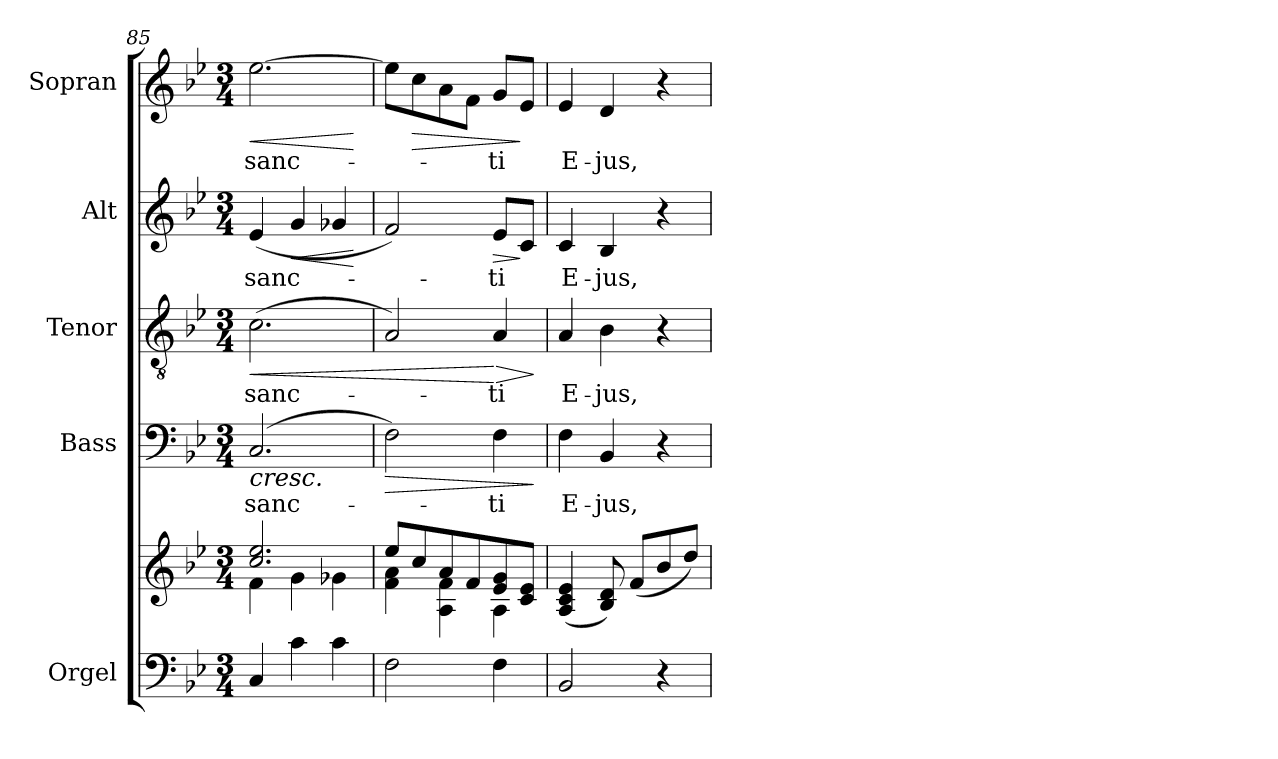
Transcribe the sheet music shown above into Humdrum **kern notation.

**kern	**kern	**kern	**text	**dynam	**kern	**text	**dynam	**kern	**text	**dynam	**kern	**text	**dynam
*part5	*part5	*part4	*part4	*part4	*part3	*part3	*part3	*part2	*part2	*part2	*part1	*part1	*part1
*staff6	*staff5	*staff4	*staff4	*staff4	*staff3	*staff3	*staff3	*staff2	*staff2	*staff2	*staff1	*staff1	*staff1
*I"Orgel	*	*I"Bass	*	*	*I"Tenor	*	*	*I"Alt	*	*	*I"Sopran	*	*
*I'Org.	*	*I'B.	*	*	*I'T.	*	*	*I'A.	*	*	*I'S.	*	*
!!LO:LB:g=z
*clefF4	*clefG2	*clefF4	*	*	*clefGv2	*	*	*clefG2	*	*	*clefG2	*	*
*k[b-e-]	*k[b-e-]	*k[b-e-]	*	*	*k[b-e-]	*	*	*k[b-e-]	*	*	*k[b-e-]	*	*
*B-:	*B-:	*B-:	*	*	*B-:	*	*	*B-:	*	*	*B-:	*	*
*M3/4	*M3/4	*M3/4	*	*	*M3/4	*	*	*M3/4	*	*	*M3/4	*	*
=85	=85	=85	=85	=85	=85	=85	=85	=85	=85	=85	=85	=85	=85
*	*^	*	*	*	*	*	*	*	*	*	*	*	*
!	!	!	!	!LO:LY:b	!LO:HP:b	!	!LO:LY:b	!LO:HP:b	!	!LO:LY:b	!	!	!LO:LY:b	!LO:HP:b
4C/	2.cc/ 2.ee-/	4f\	(2.C/	sanc-	<	(>2.c\	sanc-	<	(<4e-/	sanc-	.	[2.ee-\	sanc-	<
!	!	!	!	!	!	!	!	!	!	!	!LO:HP:b	!	!	!
4c\	.	4g\	.	.	.	.	.	.	4g/	.	<	.	.	.
4c\	.	4g-X\	.	.	.	.	.	.	4g-X/	.	.	.	.	.
*	*v	*v	*	*	*	*	*	*	*	*	*	*	*	*
.	.	.	.	.	.	.	.	.	.	[	.	.	[
=86	=86	=86	=86	=86	=86	=86	=86	=86	=86	=86	=86	=86	=86
*	*^	*	*	*	*	*	*	*	*	*	*	*	*
!	!	!	!	!	!LO:HP:b	!	!	!	!	!	!	!	!	!
2F\	8ee-/L	4f\ 4a\	2F\)	.	>	2A/)	.	.	2f/)	.	.	8ee-\L]	.	.
!	!	!	!	!	!	!	!	!	!	!	!	!	!	!LO:HP:b
.	8cc/	.	.	.	.	.	.	.	.	.	.	8cc\	.	>
.	8a/	4A\ 4f\	.	.	.	.	.	.	.	.	.	8a\	.	.
.	8f/	.	.	.	.	.	.	.	.	.	.	8f\J	.	.
!	!	!	!	!LO:LY:b	!	!	!LO:LY:b	!LO:HP:n=1:b	!	!LO:LY:b	!LO:HP:b	!	!LO:LY:b	!
4F\	8e-/ 8g/	4A\	4F\	-ti	[	4A/	-ti	[ >	8e-/L	-ti	>	8g/L	-ti	.
.	8c/ 8e-/J	.	.	.	.	.	.	.	8c/J	.	]	8e-/J	.	]
*	*v	*v	*	*	*	*	*	*	*	*	*	*	*	*
.	.	.	.	]	.	.	]	.	.	.	.	.	.
=87	=87	=87	=87	=87	=87	=87	=87	=87	=87	=87	=87	=87	=87
!	!	!	!LO:LY:b	!	!	!LO:LY:b	!	!	!LO:LY:b	!	!	!LO:LY:b	!
2BB-/	(<4A/ 4c/ 4e-/	4F\	E-	.	4A/	E-	.	4c/	E-	.	4e-/	E-	.
!	!	!	!LO:LY:b	!	!	!LO:LY:b	!	!	!LO:LY:b	!	!	!LO:LY:b	!
.	8B-/ 8d/)	4BB-/	-jus,	.	4B-\	-jus,	.	4B-/	-jus,	.	4d/	-jus,	.
.	(<8f/L	.	.	.	.	.	.	.	.	.	.	.	.
4r	8b-/	4r	.	.	4r	.	.	4r	.	.	4r	.	.
.	8dd/J)	.	.	.	.	.	.	.	.	.	.	.	.
=	=	=	=	=	=	=	=	=	=	=	=	=	=
*-	*-	*-	*-	*-	*-	*-	*-	*-	*-	*-	*-	*-	*-
